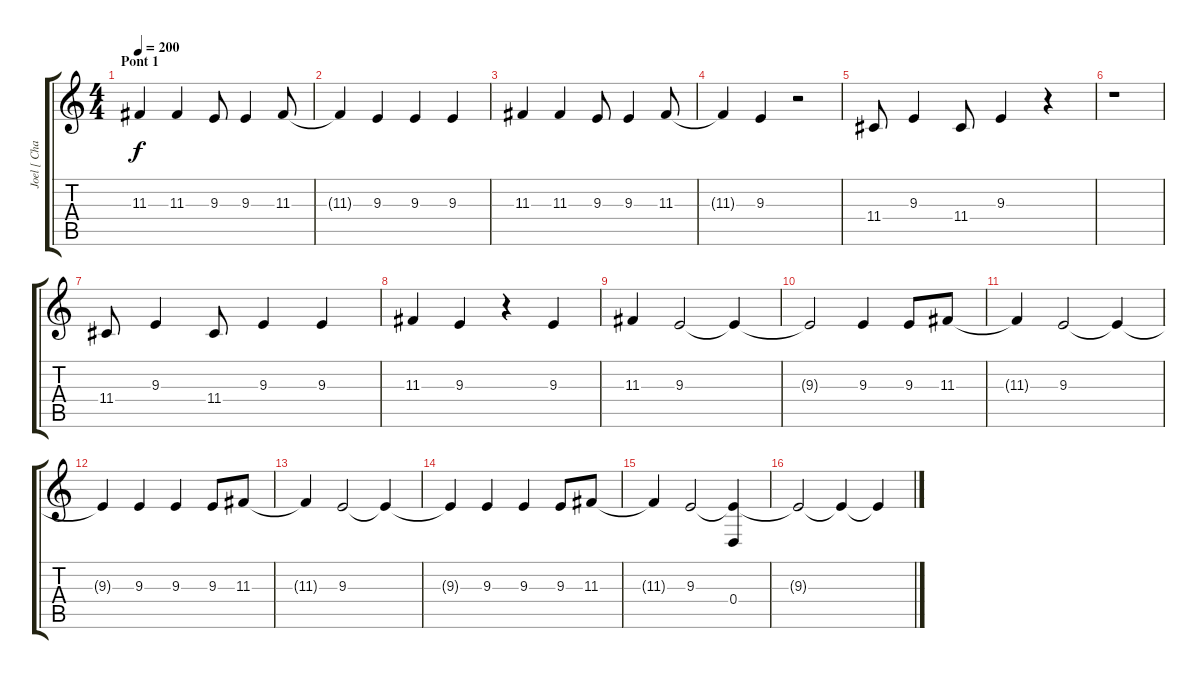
\track ("Joel [ Chant ]" "Joel [ Cha") {instrument tenorsax}
\staff {score tabs}
\tuning (E4 B3 G3 D3 A2 E2) {hide}
\ts (4 4)
\section ("" "Pont 1")
\tempo 200
\clef g2
\ks c
11.3.4{dy f} 11.3.4 9.3.8 9.3.4 11.3.8 |
11.3{t}.4 9.3.4 9.3.4 9.3.4 |
11.3.4 11.3.4 9.3.8 9.3.4 11.3.8 |
11.3{t}.4 9.3.4 r.2 |
11.4.8 9.3.4 11.4.8 9.3.4 r.4 |
r.1 |
11.4.8 9.3.4 11.4.8 9.3.4 9.3.4 |
11.3.4 9.3.4 r.4 9.3.4 |
11.3.4 9.3.2 9.3{t}.4 |
9.3{t}.2 9.3.4 9.3.8 11.3.8 |
11.3{t}.4 9.3.2 9.3{t}.4 |
9.3{t}.4 9.3.4 9.3.4 9.3.8 11.3.8 |
11.3{t}.4 9.3.2 9.3{t}.4 |
9.3{t}.4 9.3.4 9.3.4 9.3.8 11.3.8 |
11.3{t}.4 9.3.2 (9.3{t} 0.4).4 |
9.3{t}.2 9.3{t}.4 9.3{t}.4
